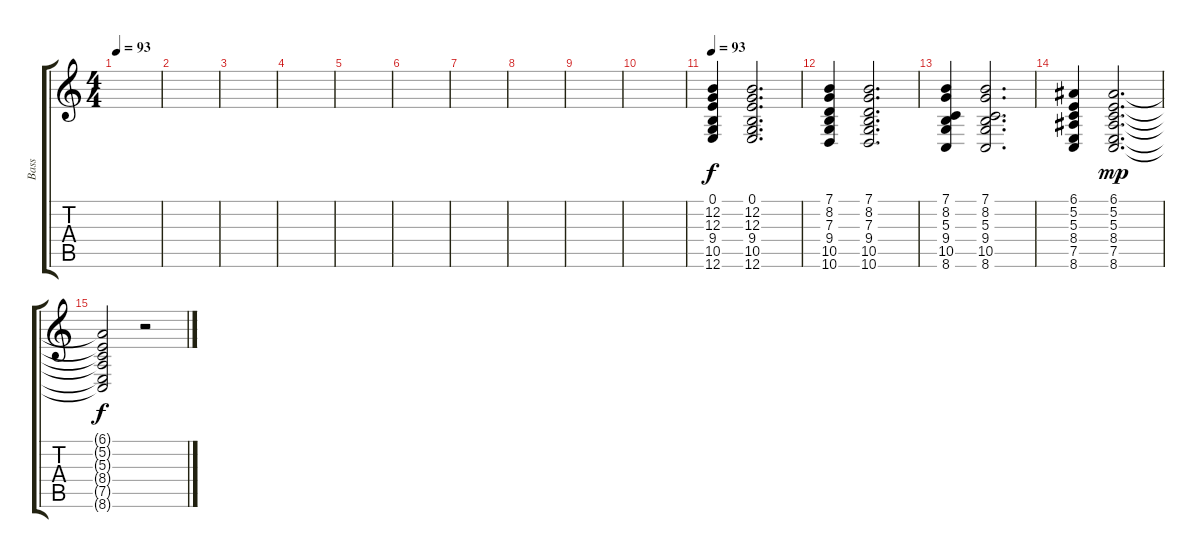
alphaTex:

\track ("Bass" "Bass") {instrument acousticgrandpiano}
\staff {score tabs}
\tuning (E4 B3 G3 D3 A2 E2) {hide}
\ts (4 4)
\tempo 93
\clef g2
\ks c
|
|
|
|
|
|
|
|
|
|
\tempo 93
(0.1 12.2 12.3 9.4 10.5 12.6).4 (0.1 12.2 12.3 9.4 10.5 12.6).2{d} |
(7.1 8.2 7.3 9.4 10.5 10.6).4 (7.1 8.2 7.3 9.4 10.5 10.6).2{d} |
(7.1 8.2 5.3 9.4 10.5 8.6).4 (7.1 8.2 5.3 9.4 10.5 8.6).2{d} |
(6.1 5.2 5.3 8.4 7.5 8.6).4 (6.1 5.2 5.3 8.4 7.5 8.6).2{d dy mp} |
(6.1{t} 5.2{t} 5.3{t} 8.4{t} 7.5{t} 8.6{t}).2{dy f} r.2
